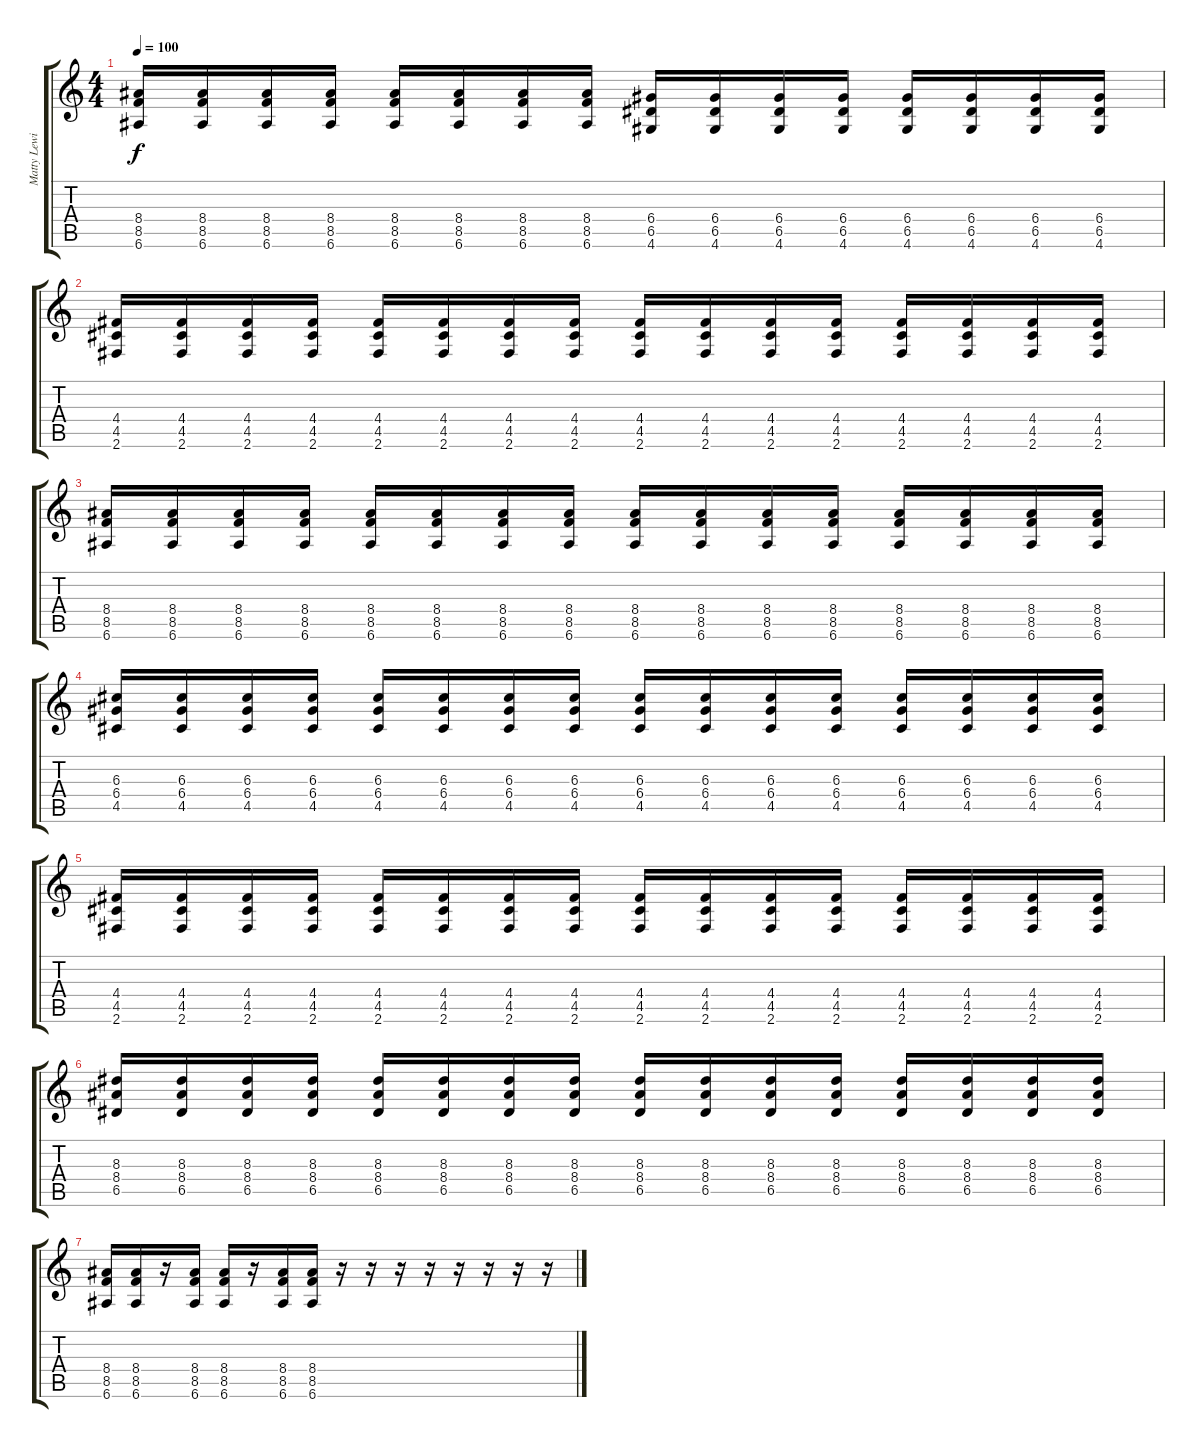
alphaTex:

\track ("Matty Lewis" "Matty Lewi") {instrument distortionguitar}
\staff {score tabs}
\tuning (E4 B3 G3 D3 A2 E2) {hide}
\ts (4 4)
\tempo 100
\clef g2
\ks c
(8.4 8.5 6.6).16{dy f} (8.4 8.5 6.6).16 (8.4 8.5 6.6).16 (8.4 8.5 6.6).16 (8.4 8.5 6.6).16 (8.4 8.5 6.6).16 (8.4 8.5 6.6).16 (8.4 8.5 6.6).16 (6.4 6.5 4.6).16 (6.4 6.5 4.6).16 (6.4 6.5 4.6).16 (6.4 6.5 4.6).16 (6.4 6.5 4.6).16 (6.4 6.5 4.6).16 (6.4 6.5 4.6).16 (6.4 6.5 4.6).16 |
(4.4 4.5 2.6).16 (4.4 4.5 2.6).16 (4.4 4.5 2.6).16 (4.4 4.5 2.6).16 (4.4 4.5 2.6).16 (4.4 4.5 2.6).16 (4.4 4.5 2.6).16 (4.4 4.5 2.6).16 (4.4 4.5 2.6).16 (4.4 4.5 2.6).16 (4.4 4.5 2.6).16 (4.4 4.5 2.6).16 (4.4 4.5 2.6).16 (4.4 4.5 2.6).16 (4.4 4.5 2.6).16 (4.4 4.5 2.6).16 |
(8.4 8.5 6.6).16 (8.4 8.5 6.6).16 (8.4 8.5 6.6).16 (8.4 8.5 6.6).16 (8.4 8.5 6.6).16 (8.4 8.5 6.6).16 (8.4 8.5 6.6).16 (8.4 8.5 6.6).16 (8.4 8.5 6.6).16 (8.4 8.5 6.6).16 (8.4 8.5 6.6).16 (8.4 8.5 6.6).16 (8.4 8.5 6.6).16 (8.4 8.5 6.6).16 (8.4 8.5 6.6).16 (8.4 8.5 6.6).16 |
(6.3 6.4 4.5).16 (6.3 6.4 4.5).16 (6.3 6.4 4.5).16 (6.3 6.4 4.5).16 (6.3 6.4 4.5).16 (6.3 6.4 4.5).16 (6.3 6.4 4.5).16 (6.3 6.4 4.5).16 (6.3 6.4 4.5).16 (6.3 6.4 4.5).16 (6.3 6.4 4.5).16 (6.3 6.4 4.5).16 (6.3 6.4 4.5).16 (6.3 6.4 4.5).16 (6.3 6.4 4.5).16 (6.3 6.4 4.5).16 |
(4.4 4.5 2.6).16 (4.4 4.5 2.6).16 (4.4 4.5 2.6).16 (4.4 4.5 2.6).16 (4.4 4.5 2.6).16 (4.4 4.5 2.6).16 (4.4 4.5 2.6).16 (4.4 4.5 2.6).16 (4.4 4.5 2.6).16 (4.4 4.5 2.6).16 (4.4 4.5 2.6).16 (4.4 4.5 2.6).16 (4.4 4.5 2.6).16 (4.4 4.5 2.6).16 (4.4 4.5 2.6).16 (4.4 4.5 2.6).16 |
(8.3 8.4 6.5).16 (8.3 8.4 6.5).16 (8.3 8.4 6.5).16 (8.3 8.4 6.5).16 (8.3 8.4 6.5).16 (8.3 8.4 6.5).16 (8.3 8.4 6.5).16 (8.3 8.4 6.5).16 (8.3 8.4 6.5).16 (8.3 8.4 6.5).16 (8.3 8.4 6.5).16 (8.3 8.4 6.5).16 (8.3 8.4 6.5).16 (8.3 8.4 6.5).16 (8.3 8.4 6.5).16 (8.3 8.4 6.5).16 |
(8.4 8.5 6.6).16 (8.4 8.5 6.6).16 r.16 (8.4 8.5 6.6).16 (8.4 8.5 6.6).16 r.16 (8.4 8.5 6.6).16 (8.4 8.5 6.6).16 r.16 r.16 r.16 r.16 r.16 r.16 r.16 r.16
